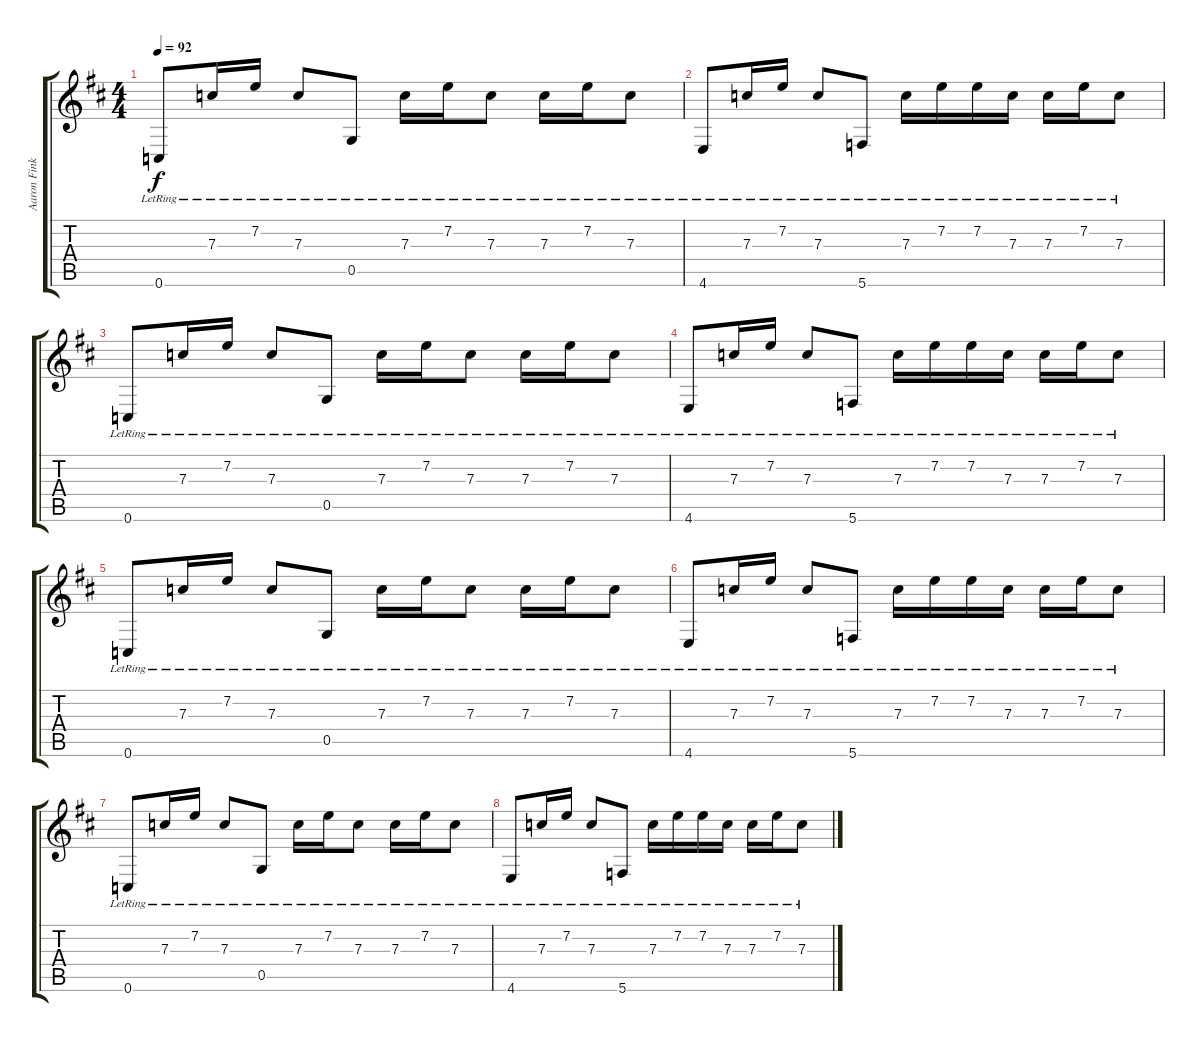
\track ("Aaron Fink" "Aaron Fink") {instrument distortionguitar}
\staff {score tabs}
\tuning (D4 A3 F3 C3 G2 C2) {hide}
\ts (4 4)
\tempo 92
\clef g2
\ks d
0.6{lr}.8{dy f} 7.3{lr}.16 7.2{lr}.16 7.3{lr}.8 0.5{lr}.8 7.3{lr}.16 7.2{lr}.16 7.3{lr}.8 7.3{lr}.16 7.2{lr}.16 7.3{lr}.8 |
4.6{lr}.8 7.3{lr}.16 7.2{lr}.16 7.3{lr}.8 5.6{lr}.8 7.3{lr}.16 7.2{lr}.16 7.2{lr}.16 7.3{lr}.16 7.3{lr}.16 7.2{lr}.16 7.3{lr}.8 |
0.6{lr}.8 7.3{lr}.16 7.2{lr}.16 7.3{lr}.8 0.5{lr}.8 7.3{lr}.16 7.2{lr}.16 7.3{lr}.8 7.3{lr}.16 7.2{lr}.16 7.3{lr}.8 |
4.6{lr}.8 7.3{lr}.16 7.2{lr}.16 7.3{lr}.8 5.6{lr}.8 7.3{lr}.16 7.2{lr}.16 7.2{lr}.16 7.3{lr}.16 7.3{lr}.16 7.2{lr}.16 7.3{lr}.8 |
0.6{lr}.8 7.3{lr}.16 7.2{lr}.16 7.3{lr}.8 0.5{lr}.8 7.3{lr}.16 7.2{lr}.16 7.3{lr}.8 7.3{lr}.16 7.2{lr}.16 7.3{lr}.8 |
4.6{lr}.8 7.3{lr}.16 7.2{lr}.16 7.3{lr}.8 5.6{lr}.8 7.3{lr}.16 7.2{lr}.16 7.2{lr}.16 7.3{lr}.16 7.3{lr}.16 7.2{lr}.16 7.3{lr}.8 |
0.6{lr}.8 7.3{lr}.16 7.2{lr}.16 7.3{lr}.8 0.5{lr}.8 7.3{lr}.16 7.2{lr}.16 7.3{lr}.8 7.3{lr}.16 7.2{lr}.16 7.3{lr}.8 |
4.6{lr}.8 7.3{lr}.16 7.2{lr}.16 7.3{lr}.8 5.6{lr}.8 7.3{lr}.16 7.2{lr}.16 7.2{lr}.16 7.3{lr}.16 7.3{lr}.16 7.2{lr}.16 7.3{lr}.8
